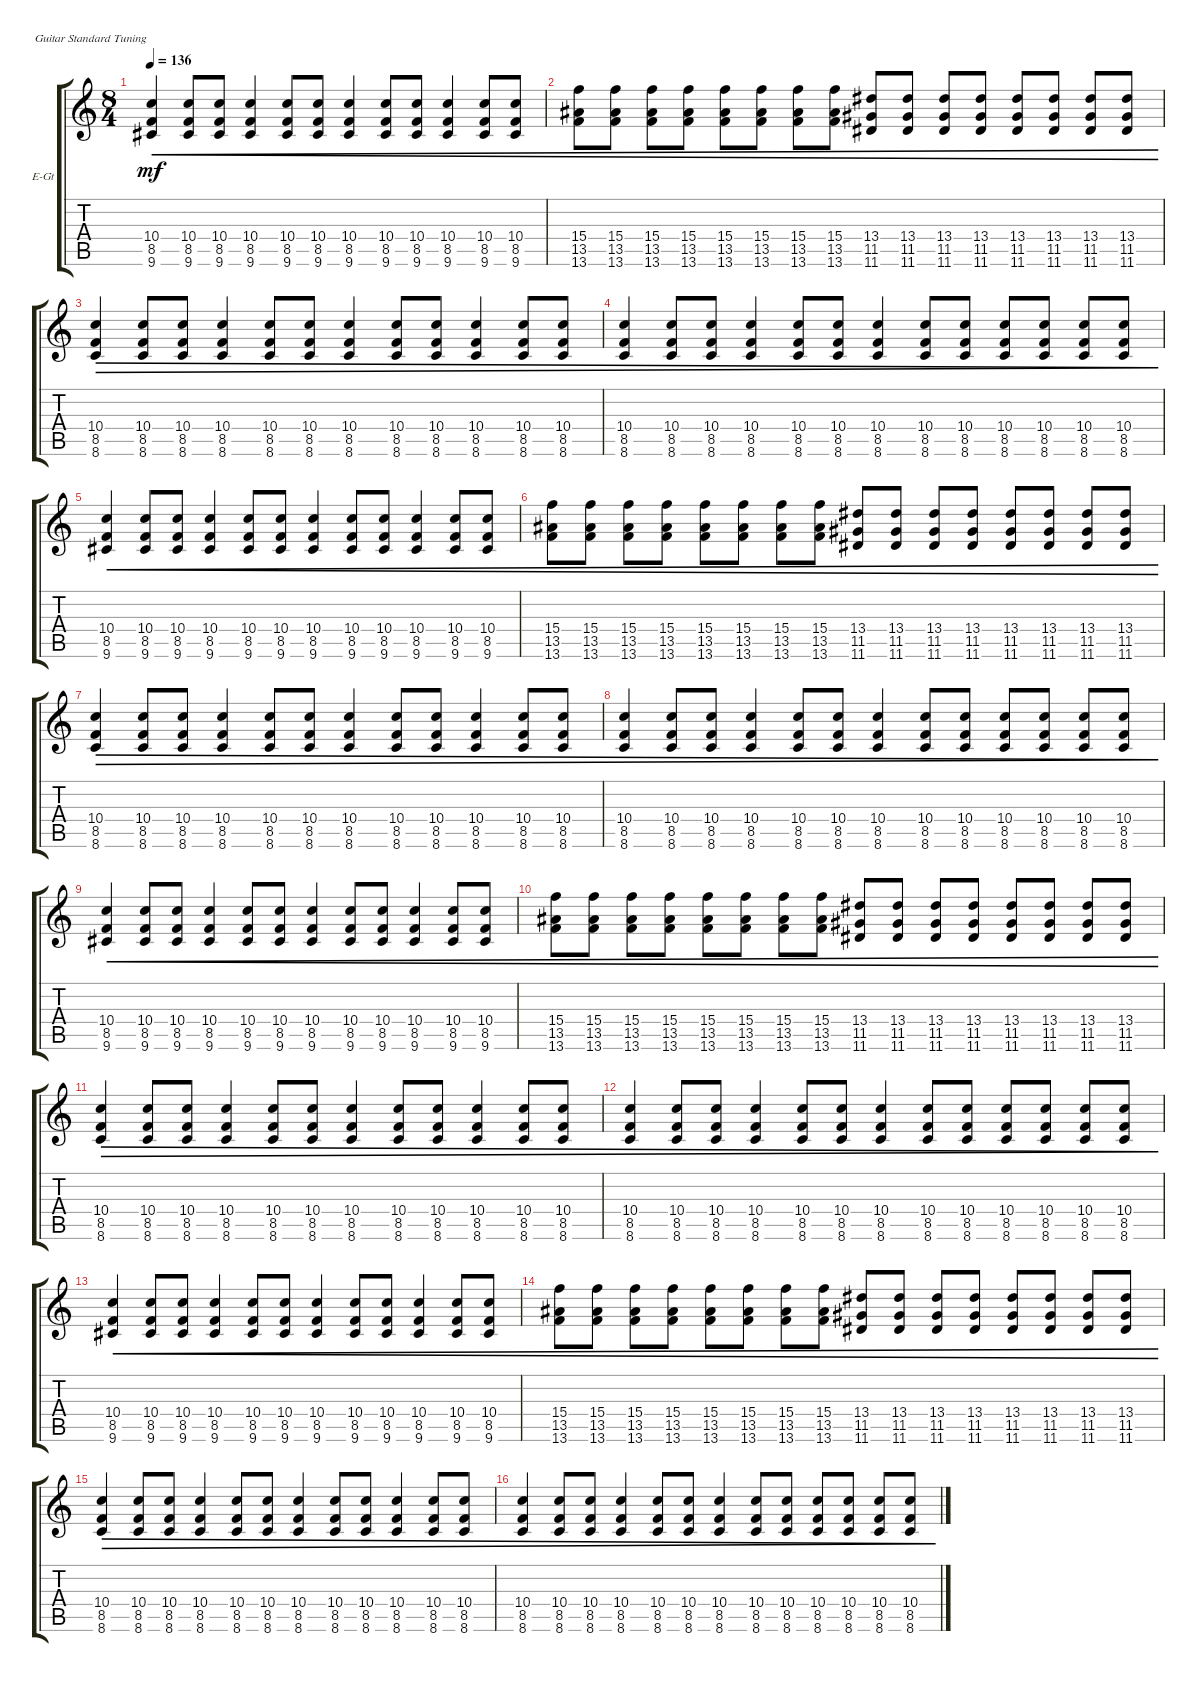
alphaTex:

\defaultSystemsLayout 4
\bracketExtendMode groupsimilarinstruments
\firstSystemTrackNameOrientation horizontal
\otherSystemsTrackNameOrientation horizontal
\track ("Clean 2" "E-Gt") {instrument electricguitarclean}
\staff {score tabs}
\tuning (E4 B3 G3 D3 A2 E2)
\ts (8 4)
\tempo 136
\clef g2
\ks c
(9.6 8.5 10.4).4{cre dy mf} (9.6 8.5 10.4).8{cre} (9.6 8.5 10.4).8{cre} (9.6 8.5 10.4).4{cre} (9.6 8.5 10.4).8{cre} (9.6 8.5 10.4).8{cre} (9.6 8.5 10.4).4{cre} (9.6 8.5 10.4).8{cre} (9.6 8.5 10.4).8{cre} (9.6 8.5 10.4).4{cre} (9.6 8.5 10.4).8{cre} (9.6 8.5 10.4).8{cre} |
(13.6 13.5 15.4).8{cre} (13.6 13.5 15.4).8{cre} (13.6 13.5 15.4).8{cre} (13.6 13.5 15.4).8{cre} (13.6 13.5 15.4).8{cre} (13.6 13.5 15.4).8{cre} (13.6 13.5 15.4).8{cre} (13.6 13.5 15.4).8{cre} (11.6 11.5 13.4).8{cre} (11.6 11.5 13.4).8{cre} (11.6 11.5 13.4).8{cre} (11.6 11.5 13.4).8{cre} (11.6 11.5 13.4).8{cre} (11.6 11.5 13.4).8{cre} (11.6 11.5 13.4).8{cre} (11.6 11.5 13.4).8{cre} |
(8.6 8.5 10.4).4{dec} (8.6 8.5 10.4).8{dec} (8.6 8.5 10.4).8{dec} (8.6 8.5 10.4).4{dec} (8.6 8.5 10.4).8{dec} (8.6 8.5 10.4).8{dec} (8.6 8.5 10.4).4{dec} (8.6 8.5 10.4).8{dec} (8.6 8.5 10.4).8{dec} (8.6 8.5 10.4).4{dec} (8.6 8.5 10.4).8{dec} (8.6 8.5 10.4).8{dec} |
(8.6 8.5 10.4).4{dec} (8.6 8.5 10.4).8{dec} (8.6 8.5 10.4).8{dec} (8.6 8.5 10.4).4{dec} (8.6 8.5 10.4).8{dec} (8.6 8.5 10.4).8{dec} (8.6 8.5 10.4).4{dec} (8.6 8.5 10.4).8{dec} (8.6 8.5 10.4).8{dec} (8.6 8.5 10.4).8{dec} (8.6 8.5 10.4).8{dec} (8.6 8.5 10.4).8{dec} (8.6 8.5 10.4).8{dec} |
(9.6 8.5 10.4).4{cre} (9.6 8.5 10.4).8{cre} (9.6 8.5 10.4).8{cre} (9.6 8.5 10.4).4{cre} (9.6 8.5 10.4).8{cre} (9.6 8.5 10.4).8{cre} (9.6 8.5 10.4).4{cre} (9.6 8.5 10.4).8{cre} (9.6 8.5 10.4).8{cre} (9.6 8.5 10.4).4{cre} (9.6 8.5 10.4).8{cre} (9.6 8.5 10.4).8{cre} |
(13.6 13.5 15.4).8{cre} (13.6 13.5 15.4).8{cre} (13.6 13.5 15.4).8{cre} (13.6 13.5 15.4).8{cre} (13.6 13.5 15.4).8{cre} (13.6 13.5 15.4).8{cre} (13.6 13.5 15.4).8{cre} (13.6 13.5 15.4).8{cre} (11.6 11.5 13.4).8{cre} (11.6 11.5 13.4).8{cre} (11.6 11.5 13.4).8{cre} (11.6 11.5 13.4).8{cre} (11.6 11.5 13.4).8{cre} (11.6 11.5 13.4).8{cre} (11.6 11.5 13.4).8{cre} (11.6 11.5 13.4).8{cre} |
(8.6 8.5 10.4).4{dec} (8.6 8.5 10.4).8{dec} (8.6 8.5 10.4).8{dec} (8.6 8.5 10.4).4{dec} (8.6 8.5 10.4).8{dec} (8.6 8.5 10.4).8{dec} (8.6 8.5 10.4).4{dec} (8.6 8.5 10.4).8{dec} (8.6 8.5 10.4).8{dec} (8.6 8.5 10.4).4{dec} (8.6 8.5 10.4).8{dec} (8.6 8.5 10.4).8{dec} |
(8.6 8.5 10.4).4{dec} (8.6 8.5 10.4).8{dec} (8.6 8.5 10.4).8{dec} (8.6 8.5 10.4).4{dec} (8.6 8.5 10.4).8{dec} (8.6 8.5 10.4).8{dec} (8.6 8.5 10.4).4{dec} (8.6 8.5 10.4).8{dec} (8.6 8.5 10.4).8{dec} (8.6 8.5 10.4).8{dec} (8.6 8.5 10.4).8{dec} (8.6 8.5 10.4).8{dec} (8.6 8.5 10.4).8{dec} |
(9.6 8.5 10.4).4{cre} (9.6 8.5 10.4).8{cre} (9.6 8.5 10.4).8{cre} (9.6 8.5 10.4).4{cre} (9.6 8.5 10.4).8{cre} (9.6 8.5 10.4).8{cre} (9.6 8.5 10.4).4{cre} (9.6 8.5 10.4).8{cre} (9.6 8.5 10.4).8{cre} (9.6 8.5 10.4).4{cre} (9.6 8.5 10.4).8{cre} (9.6 8.5 10.4).8{cre} |
(13.6 13.5 15.4).8{cre} (13.6 13.5 15.4).8{cre} (13.6 13.5 15.4).8{cre} (13.6 13.5 15.4).8{cre} (13.6 13.5 15.4).8{cre} (13.6 13.5 15.4).8{cre} (13.6 13.5 15.4).8{cre} (13.6 13.5 15.4).8{cre} (11.6 11.5 13.4).8{cre} (11.6 11.5 13.4).8{cre} (11.6 11.5 13.4).8{cre} (11.6 11.5 13.4).8{cre} (11.6 11.5 13.4).8{cre} (11.6 11.5 13.4).8{cre} (11.6 11.5 13.4).8{cre} (11.6 11.5 13.4).8{cre} |
(8.6 8.5 10.4).4{dec} (8.6 8.5 10.4).8{dec} (8.6 8.5 10.4).8{dec} (8.6 8.5 10.4).4{dec} (8.6 8.5 10.4).8{dec} (8.6 8.5 10.4).8{dec} (8.6 8.5 10.4).4{dec} (8.6 8.5 10.4).8{dec} (8.6 8.5 10.4).8{dec} (8.6 8.5 10.4).4{dec} (8.6 8.5 10.4).8{dec} (8.6 8.5 10.4).8{dec} |
(8.6 8.5 10.4).4{dec} (8.6 8.5 10.4).8{dec} (8.6 8.5 10.4).8{dec} (8.6 8.5 10.4).4{dec} (8.6 8.5 10.4).8{dec} (8.6 8.5 10.4).8{dec} (8.6 8.5 10.4).4{dec} (8.6 8.5 10.4).8{dec} (8.6 8.5 10.4).8{dec} (8.6 8.5 10.4).8{dec} (8.6 8.5 10.4).8{dec} (8.6 8.5 10.4).8{dec} (8.6 8.5 10.4).8{dec} |
(9.6 8.5 10.4).4{cre} (9.6 8.5 10.4).8{cre} (9.6 8.5 10.4).8{cre} (9.6 8.5 10.4).4{cre} (9.6 8.5 10.4).8{cre} (9.6 8.5 10.4).8{cre} (9.6 8.5 10.4).4{cre} (9.6 8.5 10.4).8{cre} (9.6 8.5 10.4).8{cre} (9.6 8.5 10.4).4{cre} (9.6 8.5 10.4).8{cre} (9.6 8.5 10.4).8{cre} |
(13.6 13.5 15.4).8{cre} (13.6 13.5 15.4).8{cre} (13.6 13.5 15.4).8{cre} (13.6 13.5 15.4).8{cre} (13.6 13.5 15.4).8{cre} (13.6 13.5 15.4).8{cre} (13.6 13.5 15.4).8{cre} (13.6 13.5 15.4).8{cre} (11.6 11.5 13.4).8{cre} (11.6 11.5 13.4).8{cre} (11.6 11.5 13.4).8{cre} (11.6 11.5 13.4).8{cre} (11.6 11.5 13.4).8{cre} (11.6 11.5 13.4).8{cre} (11.6 11.5 13.4).8{cre} (11.6 11.5 13.4).8{cre} |
(8.6 8.5 10.4).4{dec} (8.6 8.5 10.4).8{dec} (8.6 8.5 10.4).8{dec} (8.6 8.5 10.4).4{dec} (8.6 8.5 10.4).8{dec} (8.6 8.5 10.4).8{dec} (8.6 8.5 10.4).4{dec} (8.6 8.5 10.4).8{dec} (8.6 8.5 10.4).8{dec} (8.6 8.5 10.4).4{dec} (8.6 8.5 10.4).8{dec} (8.6 8.5 10.4).8{dec} |
(8.6 8.5 10.4).4{dec} (8.6 8.5 10.4).8{dec} (8.6 8.5 10.4).8{dec} (8.6 8.5 10.4).4{dec} (8.6 8.5 10.4).8{dec} (8.6 8.5 10.4).8{dec} (8.6 8.5 10.4).4{dec} (8.6 8.5 10.4).8{dec} (8.6 8.5 10.4).8{dec} (8.6 8.5 10.4).8{dec} (8.6 8.5 10.4).8{dec} (8.6 8.5 10.4).8{dec} (8.6 8.5 10.4).8{dec}
